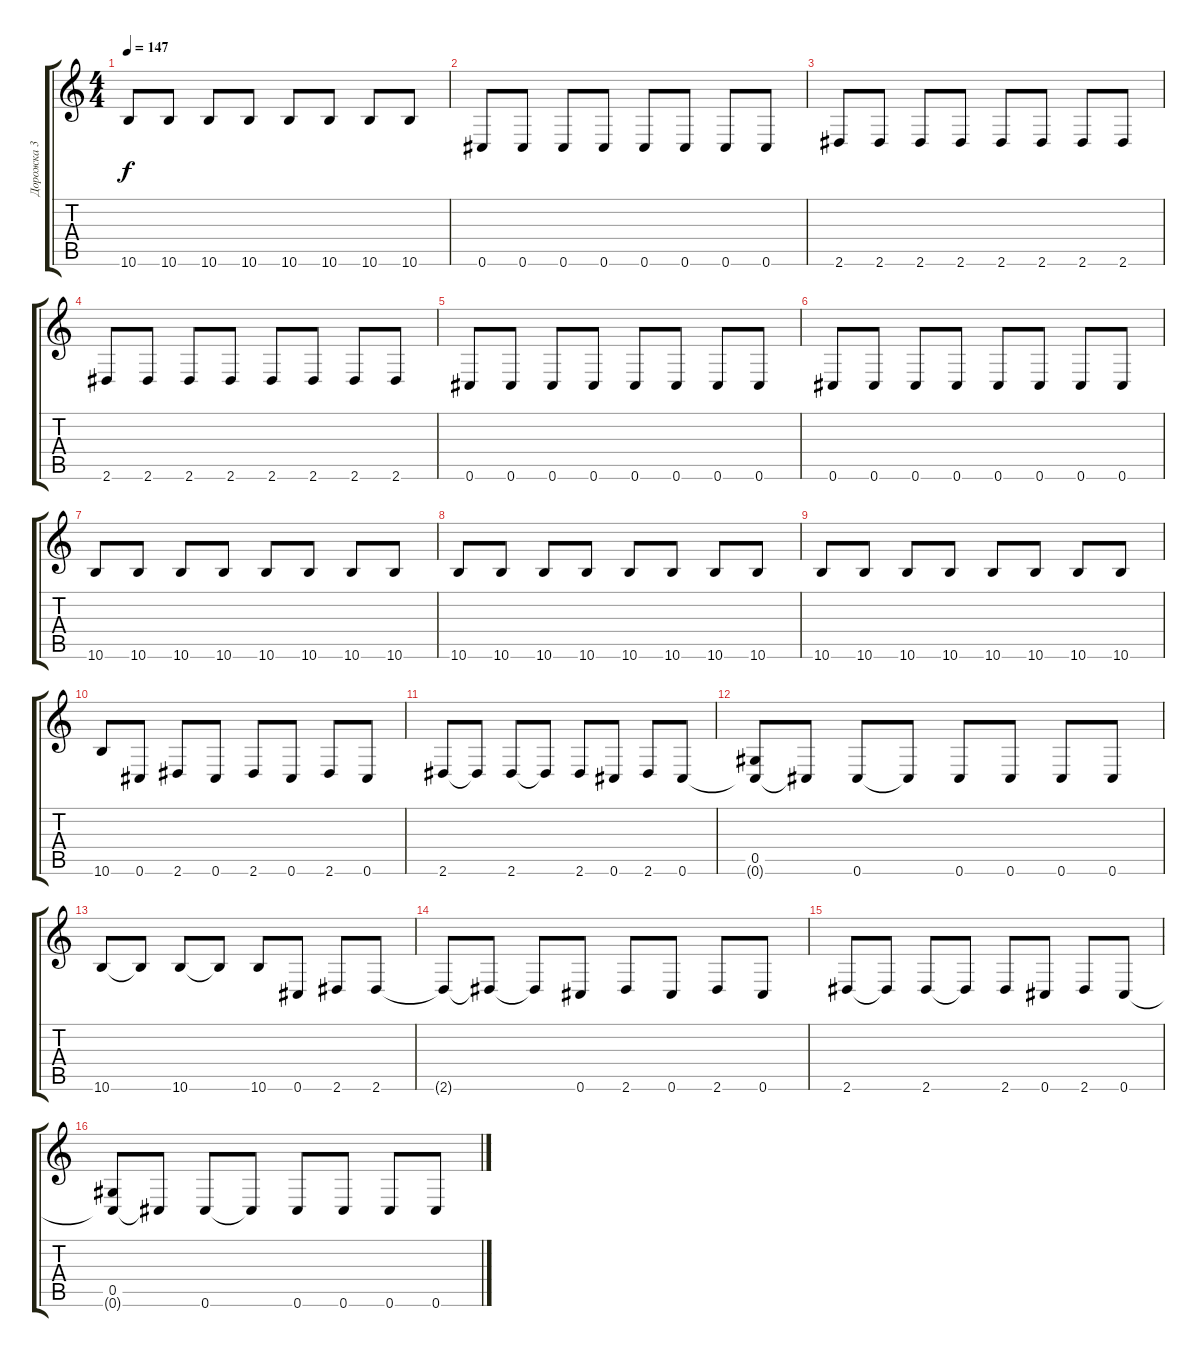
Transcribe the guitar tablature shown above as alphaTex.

\track ("Дорожка 3" "Дорожка 3") {instrument electricbassfinger}
\staff {score tabs}
\tuning (Eb4 Bb3 Gb3 Db3 Ab2 Db2) {hide}
\ts (4 4)
\tempo 147
\clef g2
\ks c
10.6.8{dy f} 10.6.8 10.6.8 10.6.8 10.6.8 10.6.8 10.6.8 10.6.8 |
0.6.8 0.6.8 0.6.8 0.6.8 0.6.8 0.6.8 0.6.8 0.6.8 |
2.6.8 2.6.8 2.6.8 2.6.8 2.6.8 2.6.8 2.6.8 2.6.8 |
2.6.8 2.6.8 2.6.8 2.6.8 2.6.8 2.6.8 2.6.8 2.6.8 |
0.6.8 0.6.8 0.6.8 0.6.8 0.6.8 0.6.8 0.6.8 0.6.8 |
0.6.8 0.6.8 0.6.8 0.6.8 0.6.8 0.6.8 0.6.8 0.6.8 |
10.6.8 10.6.8 10.6.8 10.6.8 10.6.8 10.6.8 10.6.8 10.6.8 |
10.6.8 10.6.8 10.6.8 10.6.8 10.6.8 10.6.8 10.6.8 10.6.8 |
10.6.8 10.6.8 10.6.8 10.6.8 10.6.8 10.6.8 10.6.8 10.6.8 |
10.6.8 0.6.8 2.6.8 0.6.8 2.6.8 0.6.8 2.6.8 0.6.8 |
2.6.8 2.6{t}.8 2.6.8 2.6{t}.8 2.6.8 0.6.8 2.6.8 0.6.8 |
(0.5 0.6{t}).8 0.6{t}.8 0.6.8 0.6{t}.8 0.6.8 0.6.8 0.6.8 0.6.8 |
10.6.8 10.6{t}.8 10.6.8 10.6{t}.8 10.6.8 0.6.8 2.6.8 2.6.8 |
2.6{t}.8 2.6{t}.8 2.6{t}.8 0.6.8 2.6.8 0.6.8 2.6.8 0.6.8 |
2.6.8 2.6{t}.8 2.6.8 2.6{t}.8 2.6.8 0.6.8 2.6.8 0.6.8 |
(0.5 0.6{t}).8 0.6{t}.8 0.6.8 0.6{t}.8 0.6.8 0.6.8 0.6.8 0.6.8
